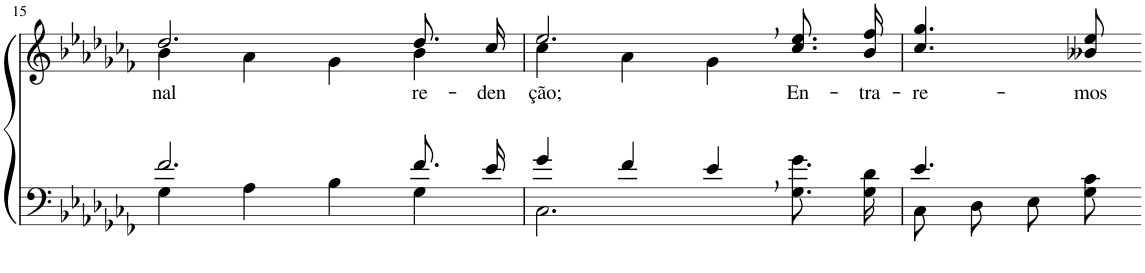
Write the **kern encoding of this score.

**kern	**kern	**text
*part2	*part1	*part1
*staff2	*staff1	*staff1
*I"Parte III e IV	*I"Parte I e II	*
!!LO:PB:g=z
*clefF4	*clefG2	*
*Trd2c3	*Trd2c3	*
*k[b-e-a-d-g-c-f-]	*k[b-e-a-d-g-c-f-]	*
*M4/4	*M4/4	*
=15	=15	=15
*^	*^	*
!	!	!	!	!LO:LY:b
2.f-/	4G-\	2.dd-/	4b-\	-nal
.	4A-\	.	4a-\	.
.	4B-\	.	4g-\	.
!	!	!	!	!LO:LY:b
8.f-/L	4G-\	8.dd-/L	4b-\	re-
!	!	!	!	!LO:LY:b
16e-/Jk	.	16cc-/Jk	.	-den-
=16	=16	=16	=16	=16
!	!	!	!	!LO:LY:b
4g-/	2.C-\	2.ee-,/	4cc-\	-ção;
4f-/	.	.	4a-\	.
4e-,/	.	.	4g-\	.
!	!	!	!	!LO:LY:b
4ryy	8.G-\ 8.g-\L	8.cc-\ 8.ee-\L	4ryy	En-
!	!	!	!	!LO:LY:b
.	16G-\ 16d-\Jk	16b-\ 16ff-\Jk	.	-tra-
*	*	*v	*v	*
=17	=17	=17	=17
!	!	!	!LO:LY:b
4.e-/	8C-\L	4.cc-/ 4.gg-/	-re-
.	8D-\J	.	.
.	8E-\L	.	.
!	!	!	!LO:LY:b
8ryy	8G-\ 8c-\J	8b--X/ 8ee-/	-mos
*v	*v	*	*
=-	=-	=-
*-	*-	*-
